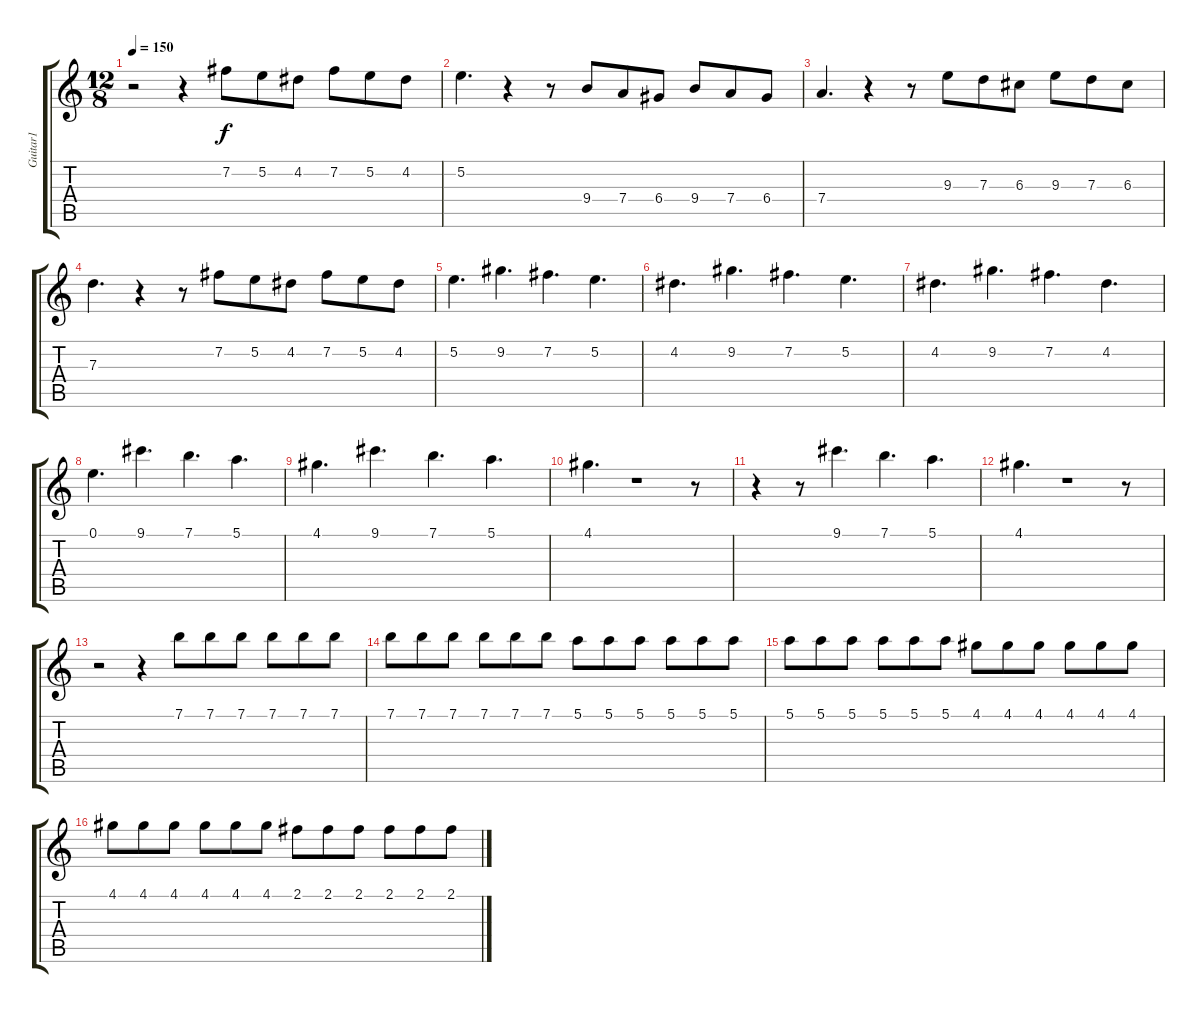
\track ("Guitar1" "Guitar1") {instrument distortionguitar}
\staff {score tabs}
\tuning (E4 B3 G3 D3 A2 E2) {hide}
\ts (12 8)
\tempo 150
\clef g2
\ks c
r.2{dy f} r.4 7.2.8 5.2.8 4.2.8 7.2.8 5.2.8 4.2.8 |
5.2.4{d} r.4 r.8 9.4.8 7.4.8 6.4.8 9.4.8 7.4.8 6.4.8 |
7.4.4{d} r.4 r.8 9.3.8 7.3.8 6.3.8 9.3.8 7.3.8 6.3.8 |
7.3.4{d} r.4 r.8 7.2.8 5.2.8 4.2.8 7.2.8 5.2.8 4.2.8 |
5.2.4{d} 9.2.4{d} 7.2.4{d} 5.2.4{d} |
4.2.4{d} 9.2.4{d} 7.2.4{d} 5.2.4{d} |
4.2.4{d} 9.2.4{d} 7.2.4{d} 4.2.4{d} |
0.1.4{d} 9.1.4{d} 7.1.4{d} 5.1.4{d} |
4.1.4{d} 9.1.4{d} 7.1.4{d} 5.1.4{d} |
4.1.4{d} r.1 r.8 |
r.4 r.8 9.1.4{d} 7.1.4{d} 5.1.4{d} |
4.1.4{d} r.1 r.8 |
r.2 r.4 7.1.8 7.1.8 7.1.8 7.1.8 7.1.8 7.1.8 |
7.1.8 7.1.8 7.1.8 7.1.8 7.1.8 7.1.8 5.1.8 5.1.8 5.1.8 5.1.8 5.1.8 5.1.8 |
5.1.8 5.1.8 5.1.8 5.1.8 5.1.8 5.1.8 4.1.8 4.1.8 4.1.8 4.1.8 4.1.8 4.1.8 |
4.1.8 4.1.8 4.1.8 4.1.8 4.1.8 4.1.8 2.1.8 2.1.8 2.1.8 2.1.8 2.1.8 2.1.8
